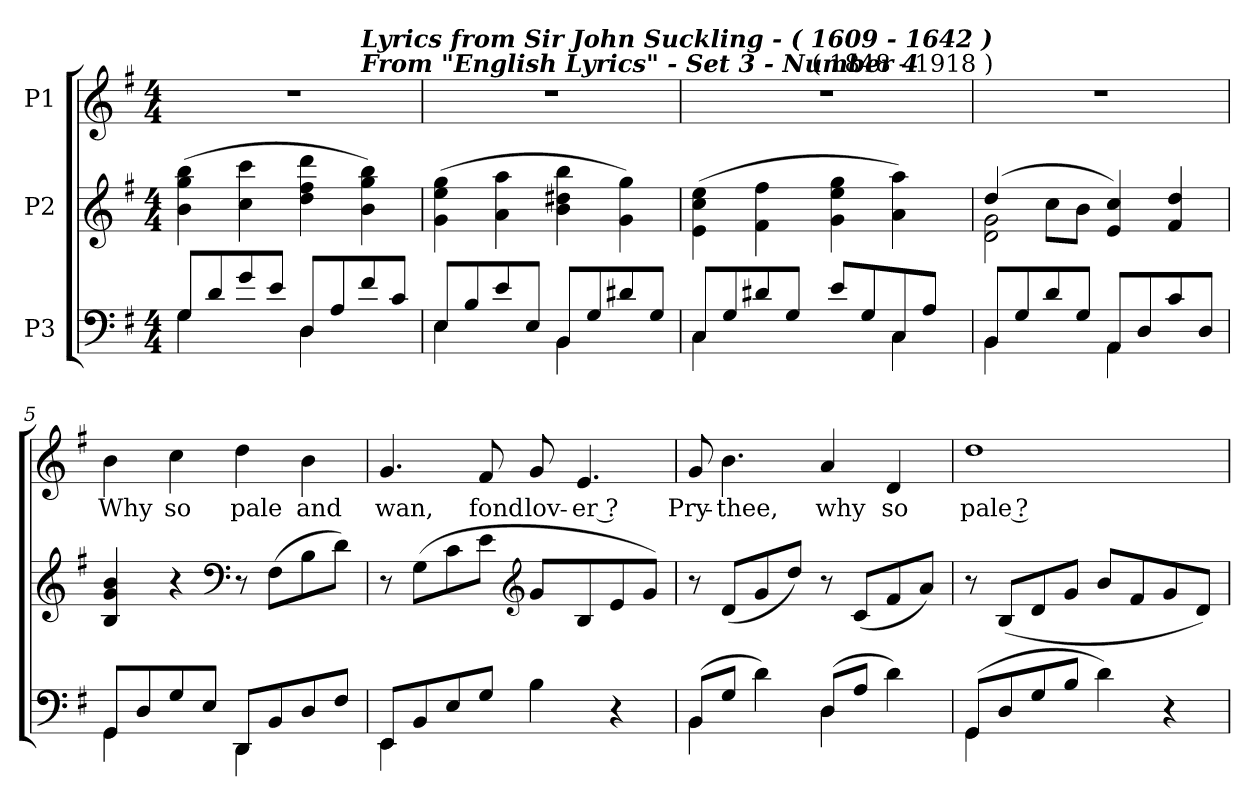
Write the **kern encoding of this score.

**kern	**kern	**kern	**text
*part3	*part2	*part1	*part1
*staff3	*staff2	*staff1	*staff1
*I"P3	*I"P2	*I"P1	*
!!LO:PB:g=z
*clefF4	*clefG2	*clefG2	*
*k[f#]	*k[f#]	*k[f#]	*
*G:	*G:	*G:	*
*M4/4	*M4/4	*M4/4	*
*MM140	*MM140	*MM140	*
=1	=1	=1	=1
*^	*	*	*
!	!	!	!LO:TX:a:B:t=Editor&colon; John Henry Fowler	!
!	!	!	!LO:TX:a:Bi:t=(  Revision&colon;   5 - 14 - 2008  )	!
!	!	!	!LO:TX:a:Bi:t=Vivace.	!
*	*	*	*^	*
8Gi/L	4Gi\	(4bi\ 4ggi 4bbi	1r	2.ryy	.
8di/	.	.	.	.	.
8gi/	4ryy	4cci\ 4ccci	.	.	.
8ei/J	.	.	.	.	.
8Di/L	4Di\	4ddi\ 4ff#i 4dddi	.	.	.
8Ai/	.	.	.	.	.
!	!	!	!	!LO:TX:a:Bi:t=From "English Lyrics" -  Set 3 -  Number 4	!
!	!	!	!	!LO:TX:a:Bi:t=Lyrics from Sir John Suckling  -  ( 1609 - 1642 )	!
8f#i/	4ryy	4bi\ 4ggi 4bbi)	.	4ryy	.
8ci/J	.	.	.	.	.
*	*	*	*v	*v	*
=2	=2	=2	=2	=2
8Ei/L	4Ei\	(4gi\ 4eei 4ggi	1r	.
8Bi/	.	.	.	.
8ei/	4ryy	4ai\ 4aai	.	.
8Ei/J	.	.	.	.
8BBi/L	4BBi\	4bi\ 4dd#Xi 4bbi	.	.
8Gi/	.	.	.	.
8d#Xi/	4ryy	4gi\ 4ggi)	.	.
8Gi/J	.	.	.	.
=3	=3	=3	=3	=3
!	!	!	!LO:TX:a:B:t=Charles Hubert Hastings Parry	!
*	*	*	*^	*
8Ci/L	4Ci\	(4ei\ 4cci 4eei	1r	4ryy	.
8Gi/	.	.	.	.	.
8d#Xi/	4ryy	4f#i\ 4ff#i	.	8ryy	.
8Gi/J	.	.	.	16ryy	.
.	.	.	.	256..ryy	.
!	!	!	!	!LO:TX:a:t=( 1848 - 1918 )	!
.	.	.	.	2ryy	.
8ei/L	4ryy	4gi\ 4eei 4ggi	.	.	.
8Gi/	.	.	.	.	.
8Ci/	4Ci\	4ai\ 4aai)	.	.	.
8Ai/J	.	.	.	.	.
.	.	.	.	32ryy	.
.	.	.	.	64ryy	.
.	.	.	.	128ryy	.
.	.	.	.	1024ryy	.
*	*	*	*v	*v	*
!!LO:LB:g=z
=4	=4	=4	=4	=4
*	*	*^	*	*
8BBi/L	4BBi\	(4ddi/	2di\ 2gi	1r	.
8Gi/	.	.	.	.	.
8di/	4ryy	8cci\L	.	.	.
8Gi/J	.	8bi\J	.	.	.
8AAi/L	4AAi\	4ei/ 4cci)	2ryy	.	.
8Di/	.	.	.	.	.
8ci/	4ryy	4f#i/ 4ddi	.	.	.
8Di/J	.	.	.	.	.
*	*	*v	*v	*	*
=5	=5	=5	=5	=5
!	!	!	!	!LO:LY:b:color=#000000
8GGi/L	4GGi\	4Bi/ 4gi 4bi	4bi\	Why
8Di/	.	.	.	.
!	!	!	!	!LO:LY:b:color=#000000
8Gi/	4ryy	4r	4cci\	so
8Ei/J	.	.	.	.
*	*	*clefF4	*	*
!	!	!	!	!LO:LY:b:color=#000000
8DDi/L	4DDi\	8r	4ddi\	pale
8BBi/	.	(8F#i\L	.	.
!	!	!	!	!LO:LY:b:color=#000000
8Di/	4ryy	8Bi\	4bi\	and
8F#i/J	.	8di\J)	.	.
=6	=6	=6	=6	=6
!	!	!	!	!LO:LY:b:color=#000000
8EEi/L	(4EEi\	8r	4.gi/	wan,
8BBi/	.	(8Gi\L	.	.
8Ei/	4ryy	8ci\	.	.
!	!	!	!	!LO:LY:b:color=#000000
8Gi/J	.	8ei\J	8f#i/	fond
*	*	*clefG2	*	*
!	!	!	!	!LO:LY:b:color=#000000
4Bi\	2ryy)	8gi/L	8gi/	lov-
!	!	!	!	!LO:LY:b:color=#000000
.	.	8Bi/	4.ei/	-er ?
4r	.	8ei/	.	.
.	.	8gi/J)	.	.
!!LO:LB:g=z
=7	=7	=7	=7	=7
!	!	!	!	!LO:LY:b:color=#000000
(8BBi/L	4BBi\	8r	8gi/	Pry-
!	!	!	!	!LO:LY:b:color=#000000
8Gi/J	.	(8di/L	4.bi\	-thee,
4di\)	4ryy	8gi/	.	.
.	.	8ddi/J)	.	.
!	!	!	!	!LO:LY:b:color=#000000
(8Di/L	4Di\	8r	4ai/	why
8Ai/J	.	(8ci/L	.	.
!	!	!	!	!LO:LY:b:color=#000000
4di\)	4ryy	8f#i/	4di/	so
.	.	8ai/J)	.	.
=8	=8	=8	=8	=8
!	!	!	!	!LO:LY:b:color=#000000
(8GGi/L	4GGi\	8r	1ddi	pale ?
8Di/	.	(8Bi/L	.	.
8Gi/	4ryy	8di/	.	.
8Bi/J	.	8gi/J	.	.
4di\)	4ryy	8bi/L	.	.
.	.	8f#i/	.	.
4r	4ryy	8gi/	.	.
.	.	8di/J)	.	.
*v	*v	*	*	*
=	=	=	=
*-	*-	*-	*-
